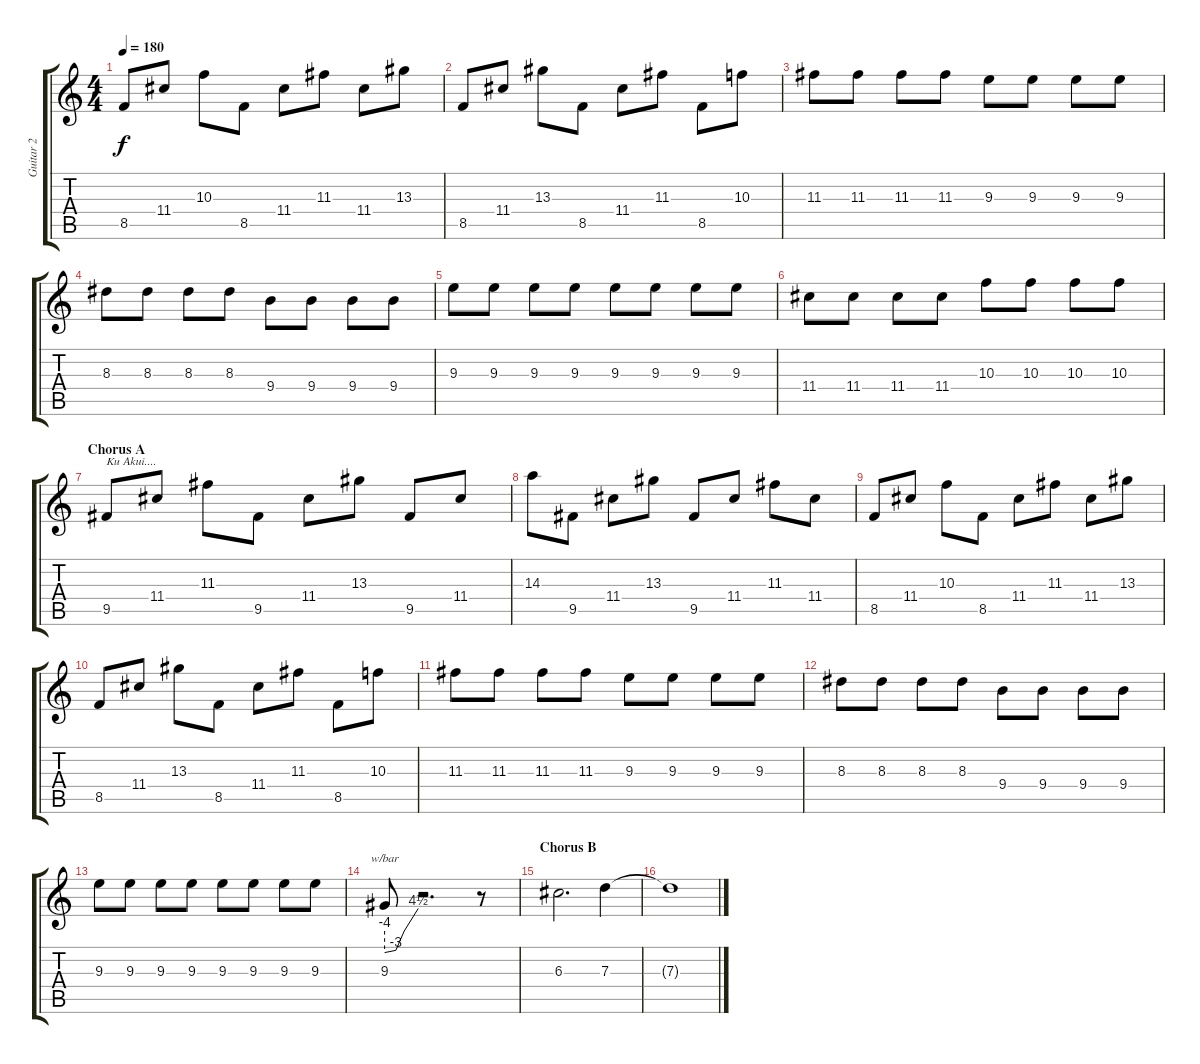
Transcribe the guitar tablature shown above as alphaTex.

\track ("Guitar 2" "Guitar 2") {instrument acousticguitarsteel}
\staff {score tabs}
\tuning (E4 B3 G3 D3 A2 E2) {hide}
\ts (4 4)
\tempo 180
\clef g2
\ks c
8.5.8{dy f} 11.4.8 10.3.8 8.5.8 11.4.8 11.3.8 11.4.8 13.3.8 |
8.5.8 11.4.8 13.3.8 8.5.8 11.4.8 11.3.8 8.5.8 10.3.8 |
11.3.8 11.3.8 11.3.8 11.3.8 9.3.8 9.3.8 9.3.8 9.3.8 |
8.3.8 8.3.8 8.3.8 8.3.8 9.4.8 9.4.8 9.4.8 9.4.8 |
9.3.8 9.3.8 9.3.8 9.3.8 9.3.8 9.3.8 9.3.8 9.3.8 |
11.4.8 11.4.8 11.4.8 11.4.8 10.3.8 10.3.8 10.3.8 10.3.8 |
\section ("" "Chorus A")
9.5.8{txt "Ku Akui...."} 11.4.8 11.3.8 9.5.8 11.4.8 13.3.8 9.5.8 11.4.8 |
14.3.8 9.5.8 11.4.8 13.3.8 9.5.8 11.4.8 11.3.8 11.4.8 |
8.5.8 11.4.8 10.3.8 8.5.8 11.4.8 11.3.8 11.4.8 13.3.8 |
8.5.8 11.4.8 13.3.8 8.5.8 11.4.8 11.3.8 8.5.8 10.3.8 |
11.3.8 11.3.8 11.3.8 11.3.8 9.3.8 9.3.8 9.3.8 9.3.8 |
8.3.8 8.3.8 8.3.8 8.3.8 9.4.8 9.4.8 9.4.8 9.4.8 |
9.3.8 9.3.8 9.3.8 9.3.8 9.3.8 9.3.8 9.3.8 9.3.8 |
9.3.8{tbe (custom default 0 -16 20 -12 35 0 60 18)} r.2{d} r.8 |
\section ("" "Chorus B")
6.3.2{d} 7.3.4 |
7.3{t}.1
